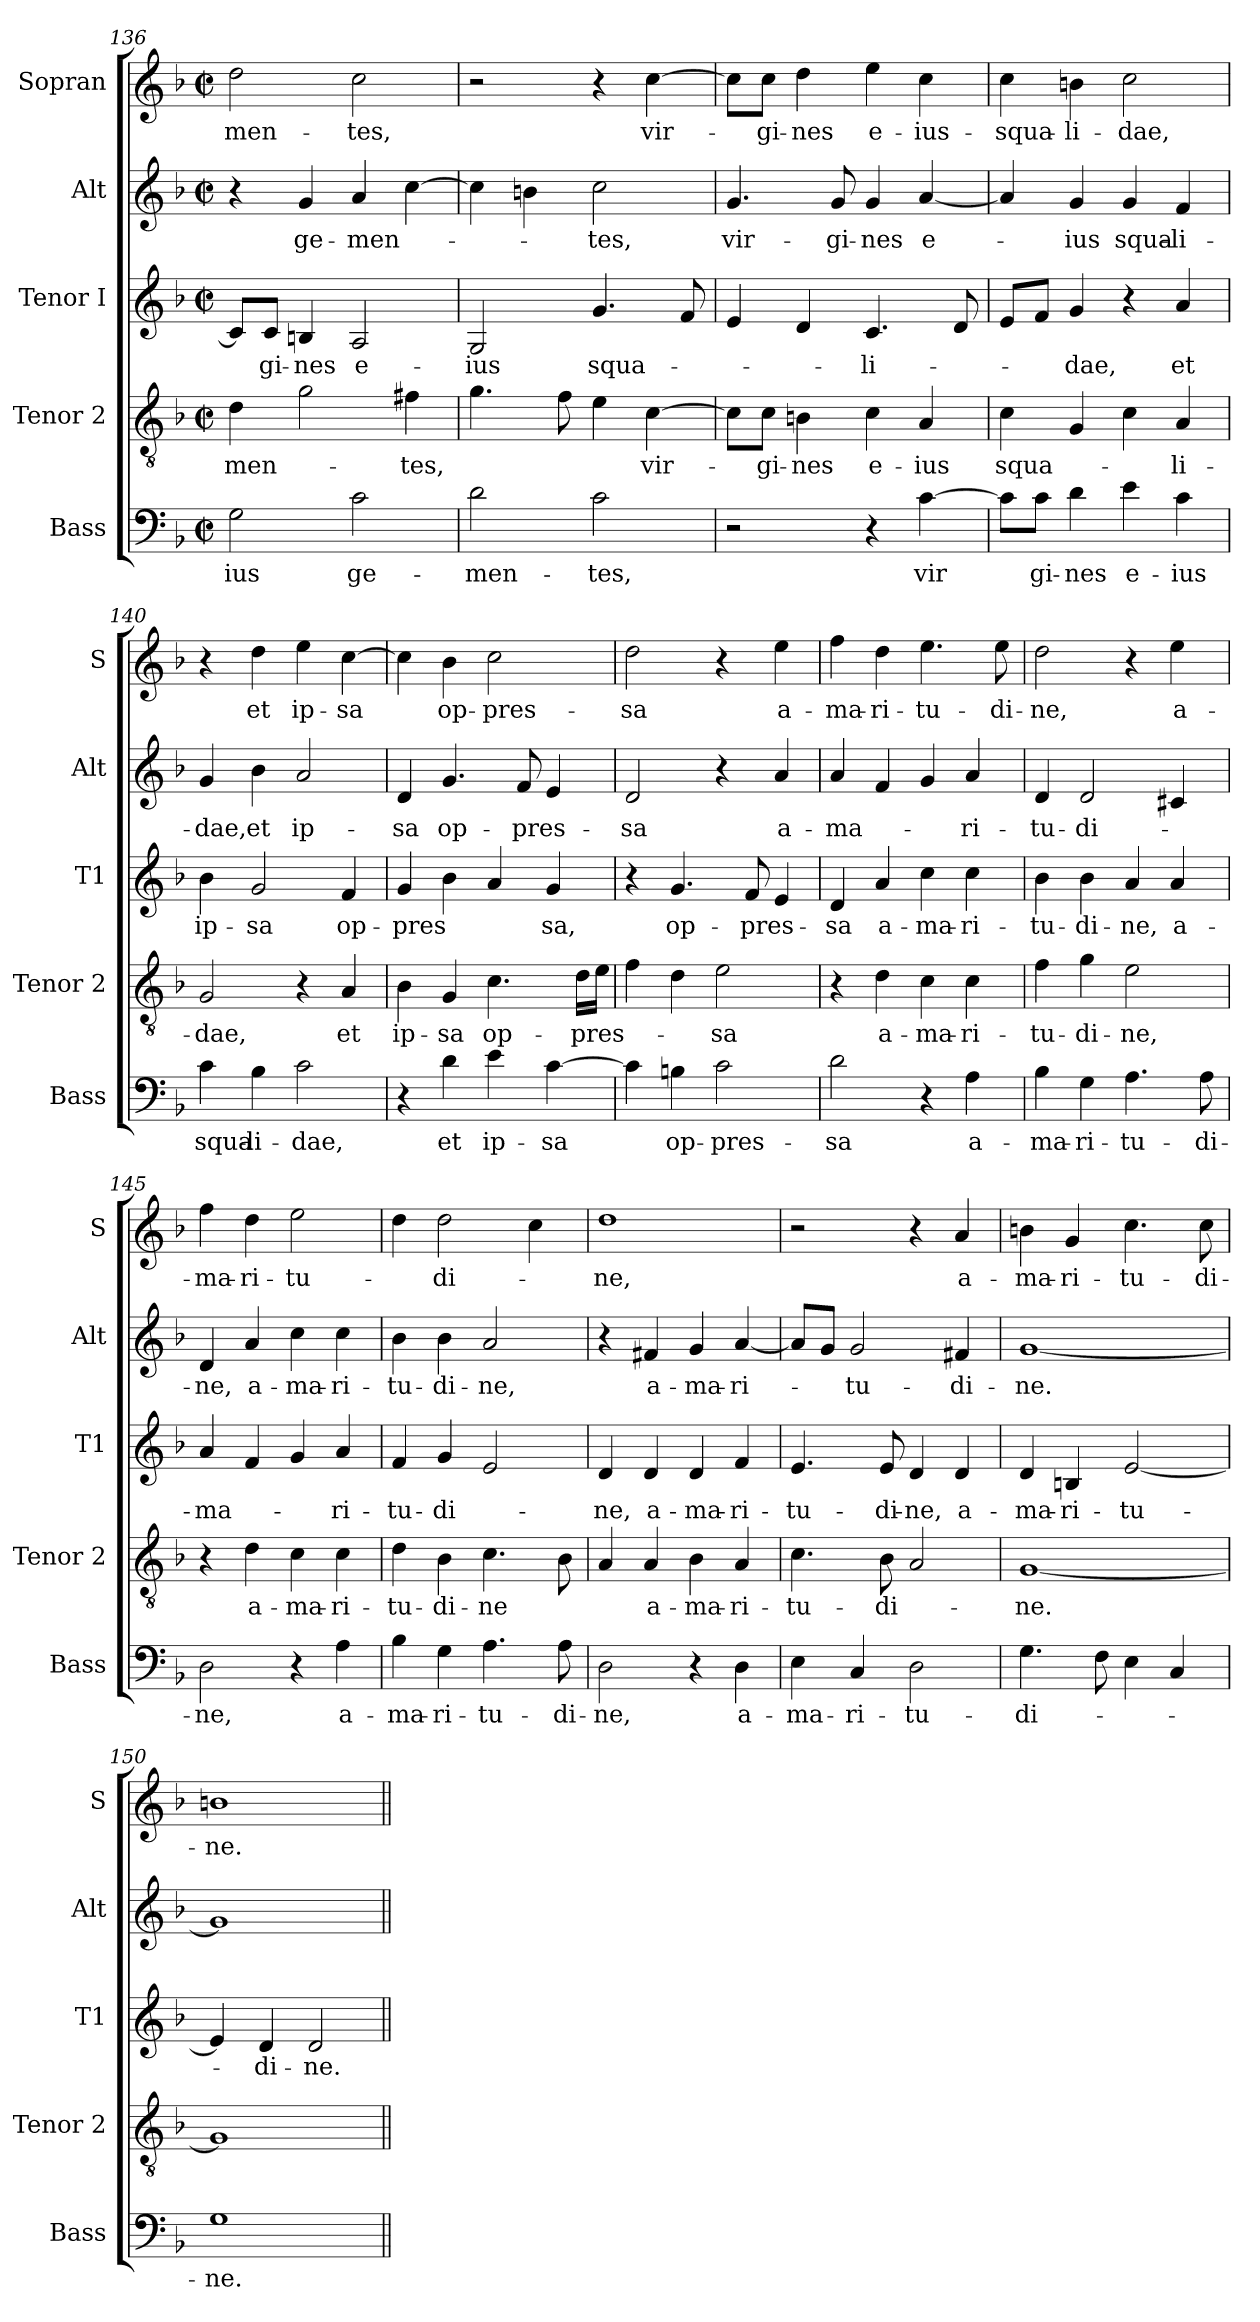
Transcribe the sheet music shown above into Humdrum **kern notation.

**kern	**text	**kern	**text	**kern	**text	**kern	**text	**kern	**text
*part5	*part5	*part4	*part4	*part3	*part3	*part2	*part2	*part1	*part1
*staff5	*staff5	*staff4	*staff4	*staff3	*staff3	*staff2	*staff2	*staff1	*staff1
*I"Bass	*	*I"Tenor 2	*	*I"Tenor I	*	*I"Alt	*	*I"Sopran	*
*I'Bass	*	*I'Tenor 2	*	*I'T1	*	*I'Alt	*	*I'S	*
*clefF4	*	*clefGv2	*	*clefG2	*	*clefG2	*	*clefG2	*
*k[b-]	*	*k[b-]	*	*k[b-]	*	*k[b-]	*	*k[b-]	*
*M2/2	*	*M2/2	*	*M2/2	*	*M2/2	*	*M2/2	*
*met(c|)	*	*met(c|)	*	*met(c|)	*	*met(c|)	*	*met(c|)	*
=136	=136	=136	=136	=136	=136	=136	=136	=136	=136
!	!LO:LY:b	!	!LO:LY:b	!	!	!	!	!	!LO:LY:b
2G\	-ius	4d\	-men-	8c/L]	.	4r	.	2dd\	-men-
!	!	!	!	!	!LO:LY:b	!	!	!	!
.	.	.	.	8c/J	-gi-	.	.	.	.
!	!	!	!	!	!LO:LY:b	!	!LO:LY:b	!	!
.	.	2g\	.	4Bn/	-nes	4g/	ge-	.	.
!	!LO:LY:b	!	!	!	!LO:LY:b	!	!LO:LY:b	!	!LO:LY:b
2c\	ge-	.	.	2A/	e-	4a/	-men-	2cc\	-tes,
!	!	!	!LO:LY:b	!	!	!	!	!	!
.	.	4f#X\	-tes,	.	.	[4cc\	.	.	.
!!LO:PB:g=z
=137	=137	=137	=137	=137	=137	=137	=137	=137	=137
!	!LO:LY:b	!	!	!	!LO:LY:b	!	!	!	!
2d\	-men-	4.g\	.	2G/	-ius	4cc\]	.	2r	.
.	.	.	.	.	.	4bn\	.	.	.
.	.	8f\	.	.	.	.	.	.	.
!	!LO:LY:b	!	!	!	!LO:LY:b	!	!LO:LY:b	!	!
2c\	-tes,	4e\	.	4.g/	squa-	2cc\	-tes,	4r	.
!	!	!	!LO:LY:b	!	!	!	!	!	!LO:LY:b
.	.	[4c\	vir-	.	.	.	.	[4cc\	vir-
.	.	.	.	8f/	.	.	.	.	.
=138	=138	=138	=138	=138	=138	=138	=138	=138	=138
!	!	!	!	!	!	!	!LO:LY:b	!	!
2r	.	8c\L]	.	4e/	.	4.g/	vir-	8cc\L]	.
!	!	!	!LO:LY:b	!	!	!	!	!	!LO:LY:b
.	.	8c\J	-gi-	.	.	.	.	8cc\J	-gi-
!	!	!	!LO:LY:b	!	!	!	!	!	!LO:LY:b
.	.	4Bn\	-nes	4d/	.	.	.	4dd\	-nes
!	!	!	!	!	!	!	!LO:LY:b	!	!
.	.	.	.	.	.	8g/	-gi-	.	.
!	!	!	!LO:LY:b	!	!LO:LY:b	!	!LO:LY:b	!	!LO:LY:b
4r	.	4c\	e-	4.c/	-li-	4g/	-nes	4ee\	e-
!	!LO:LY:b	!	!LO:LY:b	!	!	!	!LO:LY:b	!	!LO:LY:b
[4c\	vir	4A/	-ius	.	.	[4a/	e-	4cc\	-ius-
.	.	.	.	8d/	.	.	.	.	.
=139	=139	=139	=139	=139	=139	=139	=139	=139	=139
!	!	!	!LO:LY:b	!	!	!	!	!	!LO:LY:b
8c\L]	.	4c\	squa-	8e/L	.	4a/]	.	4cc\	-squa-
!	!LO:LY:b	!	!	!	!	!	!	!	!
8c\J	gi-	.	.	8f/J	.	.	.	.	.
!	!LO:LY:b	!	!	!	!LO:LY:b	!	!LO:LY:b	!	!LO:LY:b
4d\	-nes	4G/	.	4g/	-dae,	4g/	-ius	4bn\	-li-
!	!LO:LY:b	!	!	!	!	!	!LO:LY:b	!	!LO:LY:b
4e\	e-	4c\	.	4r	.	4g/	squa-	2cc\	-dae,
!	!LO:LY:b	!	!LO:LY:b	!	!LO:LY:b	!	!LO:LY:b	!	!
4c\	-ius	4A/	-li-	4a/	et	4f/	-li-	.	.
=140	=140	=140	=140	=140	=140	=140	=140	=140	=140
!	!LO:LY:b	!	!LO:LY:b	!	!LO:LY:b	!	!LO:LY:b	!	!
4c\	squa-	2G/	-dae,	4b-\	ip-	4g/	-dae,	4r	.
!	!LO:LY:b	!	!	!	!LO:LY:b	!	!LO:LY:b	!	!LO:LY:b
4B-\	-li-	.	.	2g/	-sa	4b-\	et	4dd\	et
!	!LO:LY:b	!	!	!	!	!	!LO:LY:b	!	!LO:LY:b
2c\	-dae,	4r	.	.	.	2a/	ip-	4ee\	ip-
!	!	!	!LO:LY:b	!	!LO:LY:b	!	!	!	!LO:LY:b
.	.	4A/	et	4f/	op-	.	.	[4cc\	-sa
!!LO:LB:g=z
=141	=141	=141	=141	=141	=141	=141	=141	=141	=141
!	!	!	!LO:LY:b	!	!LO:LY:b	!	!LO:LY:b	!	!
4r	.	4B-\	ip-	4g/	-pres	4d/	-sa	4cc\]	.
!	!LO:LY:b	!	!LO:LY:b	!	!	!	!LO:LY:b	!	!LO:LY:b
4d\	et	4G/	-sa	4b-\	.	4.g/	op-	4b-\	op-
!	!LO:LY:b	!	!LO:LY:b	!	!	!	!	!	!LO:LY:b
4e\	ip-	4.c\	op-	4a/	.	.	.	2cc\	-pres-
!	!	!	!	!	!	!	!LO:LY:b	!	!
.	.	.	.	.	.	8f/	-pres-	.	.
!	!LO:LY:b	!	!	!	!LO:LY:b	!	!	!	!
[4c\	-sa	.	.	4g/	sa,	4e/	.	.	.
!	!	!	!LO:LY:b	!	!	!	!	!	!
.	.	16d\LL	-pres-	.	.	.	.	.	.
.	.	16e\JJ	.	.	.	.	.	.	.
=142	=142	=142	=142	=142	=142	=142	=142	=142	=142
!	!	!	!	!	!	!	!LO:LY:b	!	!LO:LY:b
4c\]	.	4f\	.	4r	.	2d/	-sa	2dd\	-sa
!	!LO:LY:b	!	!	!	!LO:LY:b	!	!	!	!
4Bn\	op-	4d\	.	4.g/	op-	.	.	.	.
!	!LO:LY:b	!	!LO:LY:b	!	!	!	!	!	!
2c\	-pres-	2e\	-sa	.	.	4r	.	4r	.
!	!	!	!	!	!LO:LY:b	!	!	!	!
.	.	.	.	8f/	-pres-	.	.	.	.
!	!	!	!	!	!	!	!LO:LY:b	!	!LO:LY:b
.	.	.	.	4e/	.	4a/	a-	4ee\	a-
=143	=143	=143	=143	=143	=143	=143	=143	=143	=143
!	!LO:LY:b	!	!	!	!LO:LY:b	!	!LO:LY:b	!	!LO:LY:b
2d\	-sa	4r	.	4d/	-sa	4a/	-ma-	4ff\	-ma-
!	!	!	!LO:LY:b	!	!LO:LY:b	!	!	!	!LO:LY:b
.	.	4d\	a-	4a/	a-	4f/	.	4dd\	-ri-
!	!	!	!LO:LY:b	!	!LO:LY:b	!	!	!	!LO:LY:b
4r	.	4c\	-ma-	4cc\	-ma-	4g/	.	4.ee\	-tu-
!	!LO:LY:b	!	!LO:LY:b	!	!LO:LY:b	!	!LO:LY:b	!	!
4A\	a-	4c\	-ri-	4cc\	-ri-	4a/	-ri-	.	.
!	!	!	!	!	!	!	!	!	!LO:LY:b
.	.	.	.	.	.	.	.	8ee\	-di-
=144	=144	=144	=144	=144	=144	=144	=144	=144	=144
!	!LO:LY:b	!	!LO:LY:b	!	!LO:LY:b	!	!LO:LY:b	!	!LO:LY:b
4B-\	-ma-	4f\	-tu-	4b-\	-tu-	4d/	-tu-	2dd\	-ne,
!	!LO:LY:b	!	!LO:LY:b	!	!LO:LY:b	!	!LO:LY:b	!	!
4G\	-ri-	4g\	-di-	4b-\	-di-	2d/	-di-	.	.
!	!LO:LY:b	!	!LO:LY:b	!	!LO:LY:b	!	!	!	!
4.A\	-tu-	2e\	-ne,	4a/	-ne,	.	.	4r	.
!	!	!	!	!	!LO:LY:b	!	!	!	!LO:LY:b
.	.	.	.	4a/	a-	4c#X/	.	4ee\	a-
!	!LO:LY:b	!	!	!	!	!	!	!	!
8A\	-di-	.	.	.	.	.	.	.	.
!!LO:PB:g=z
=145	=145	=145	=145	=145	=145	=145	=145	=145	=145
!	!LO:LY:b	!	!	!	!LO:LY:b	!	!LO:LY:b	!	!LO:LY:b
2D\	-ne,	4r	.	4a/	-ma-	4d/	-ne,	4ff\	-ma-
!	!	!	!LO:LY:b	!	!	!	!LO:LY:b	!	!LO:LY:b
.	.	4d\	a-	4f/	.	4a/	a-	4dd\	-ri-
!	!	!	!LO:LY:b	!	!	!	!LO:LY:b	!	!LO:LY:b
4r	.	4c\	-ma-	4g/	.	4cc\	-ma-	2ee\	-tu-
!	!LO:LY:b	!	!LO:LY:b	!	!LO:LY:b	!	!LO:LY:b	!	!
4A\	a-	4c\	-ri-	4a/	-ri-	4cc\	-ri-	.	.
=146	=146	=146	=146	=146	=146	=146	=146	=146	=146
!	!LO:LY:b	!	!LO:LY:b	!	!LO:LY:b	!	!LO:LY:b	!	!
4B-\	-ma-	4d\	-tu-	4f/	-tu-	4b-\	-tu-	4dd\	.
!	!LO:LY:b	!	!LO:LY:b	!	!LO:LY:b	!	!LO:LY:b	!	!LO:LY:b
4G\	-ri-	4B-\	-di-	4g/	-di-	4b-\	-di-	2dd\	-di-
!	!LO:LY:b	!	!LO:LY:b	!	!	!	!LO:LY:b	!	!
4.A\	-tu-	4.c\	-ne	2e/	.	2a/	-ne,	.	.
.	.	.	.	.	.	.	.	4cc\	.
!	!LO:LY:b	!	!	!	!	!	!	!	!
8A\	-di-	8B-\	.	.	.	.	.	.	.
=147	=147	=147	=147	=147	=147	=147	=147	=147	=147
!	!LO:LY:b	!	!	!	!LO:LY:b	!	!	!	!LO:LY:b
2D\	-ne,	4A/	.	4d/	-ne,	4r	.	1dd	-ne,
!	!	!	!LO:LY:b	!	!LO:LY:b	!	!LO:LY:b	!	!
.	.	4A/	a-	4d/	a-	4f#X/	a-	.	.
!	!	!	!LO:LY:b	!	!LO:LY:b	!	!LO:LY:b	!	!
4r	.	4B-\	-ma-	4d/	-ma-	4g/	-ma-	.	.
!	!LO:LY:b	!	!LO:LY:b	!	!LO:LY:b	!	!LO:LY:b	!	!
4D\	a-	4A/	-ri-	4f/	-ri-	[4a/	-ri-	.	.
=148	=148	=148	=148	=148	=148	=148	=148	=148	=148
!	!LO:LY:b	!	!LO:LY:b	!	!LO:LY:b	!	!	!	!
4E\	-ma-	4.c\	-tu-	4.e/	-tu-	8a/L]	.	2r	.
.	.	.	.	.	.	8g/J	.	.	.
!	!LO:LY:b	!	!	!	!	!	!LO:LY:b	!	!
4C/	-ri-	.	.	.	.	2g/	-tu-	.	.
!	!	!	!LO:LY:b	!	!LO:LY:b	!	!	!	!
.	.	8B-\	-di-	8e/	-di-	.	.	.	.
!	!LO:LY:b	!	!	!	!LO:LY:b	!	!	!	!
2D\	-tu-	2A/	.	4d/	-ne,	.	.	4r	.
!	!	!	!	!	!LO:LY:b	!	!LO:LY:b	!	!LO:LY:b
.	.	.	.	4d/	a-	4f#X/	-di-	4a/	a-
=149	=149	=149	=149	=149	=149	=149	=149	=149	=149
!	!LO:LY:b	!	!LO:LY:b	!	!LO:LY:b	!	!LO:LY:b	!	!LO:LY:b
4.G\	-di-	[1G	-ne.	4d/	-ma-	[1g	-ne.	4bn\	-ma-
!	!	!	!	!	!LO:LY:b	!	!	!	!LO:LY:b
.	.	.	.	4Bn/	-ri-	.	.	4g/	-ri-
8F\	.	.	.	.	.	.	.	.	.
!	!	!	!	!	!LO:LY:b	!	!	!	!LO:LY:b
4E\	.	.	.	[2e/	-tu-	.	.	4.cc\	-tu-
4C/	.	.	.	.	.	.	.	.	.
!	!	!	!	!	!	!	!	!	!LO:LY:b
.	.	.	.	.	.	.	.	8cc\	-di-
!!LO:LB:g=z
=150	=150	=150	=150	=150	=150	=150	=150	=150	=150
!	!LO:LY:b	!	!	!	!	!	!	!	!LO:LY:b
1G	-ne.	1G]	.	4e/]	.	1g]	.	1bn	-ne.
!	!	!	!	!	!LO:LY:b	!	!	!	!
.	.	.	.	4d/	-di-	.	.	.	.
!	!	!	!	!	!LO:LY:b	!	!	!	!
.	.	.	.	2d/	-ne.	.	.	.	.
=||	=||	=||	=||	=||	=||	=||	=||	=||	=||
*-	*-	*-	*-	*-	*-	*-	*-	*-	*-
